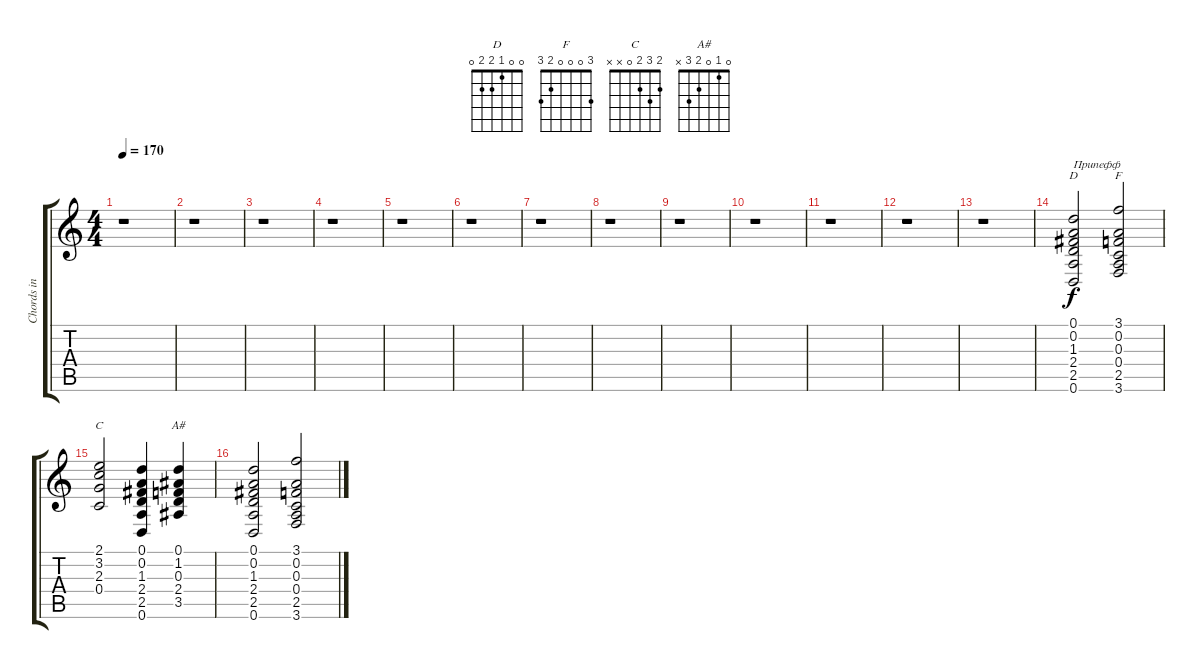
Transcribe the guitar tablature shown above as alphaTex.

\track ("Chords in chorus" "Chords in ") {instrument distortionguitar}
\staff {score tabs}
\tuning (D4 A3 F3 C3 G2 D2) {hide}
\chord ("D" 0 0 1 2 2 0)
\chord ("F" 3 0 0 0 2 3)
\chord ("C" 2 3 2 0 x x)
\chord ("A#" 0 1 0 2 3 x)
\ts (4 4)
\tempo 170
\clef g2
\ks c
r.1{dy f} |
r.1 |
r.1 |
r.1 |
r.1 |
r.1 |
r.1 |
r.1 |
r.1 |
r.1 |
r.1 |
r.1 |
r.1 |
(0.1 0.2 1.3 2.4 2.5 0.6).2{ch "D" txt "Припефф"} (3.1 0.2 0.3 0.4 2.5 3.6).2{ch "F"} |
(2.1 3.2 2.3 0.4).2{ch "C"} (0.1 0.2 1.3 2.4 2.5 0.6).4 (0.1 1.2 0.3 2.4 3.5).4{ch "A#"} |
(0.1 0.2 1.3 2.4 2.5 0.6).2 (3.1 0.2 0.3 0.4 2.5 3.6).2
